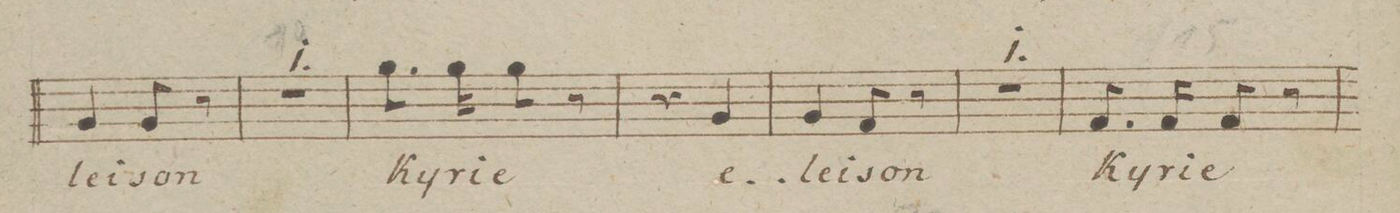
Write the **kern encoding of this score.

**kern	**text	**dynam
*I"Basso.	*	*
*clefF4	*	*
*k[b-e-]	*	*
*M2/4	*	*
4BB-/	-lei-	.
8BB-/	-son	.
8r	.	.
=10	=10	=10
2r	.	.
=11	=11	=11
8.B-\	Ky-	.
16B-\	-ri-	.
8B-\	-e	.
8r	.	.
=12	=12	=12
4r	.	.
4BB-/	e-	.
=13	=13	=13
4BB-/	-lei-	.
8AA/	-son	.
8r	.	.
=14	=14	=14
2r	.	.
=15	=15	=15
8.AA/	Ky-	.
16AA/	-ri-	.
8AA/	-e	.
8r	.	.
=16	=16	=16
*-	*-	*-
